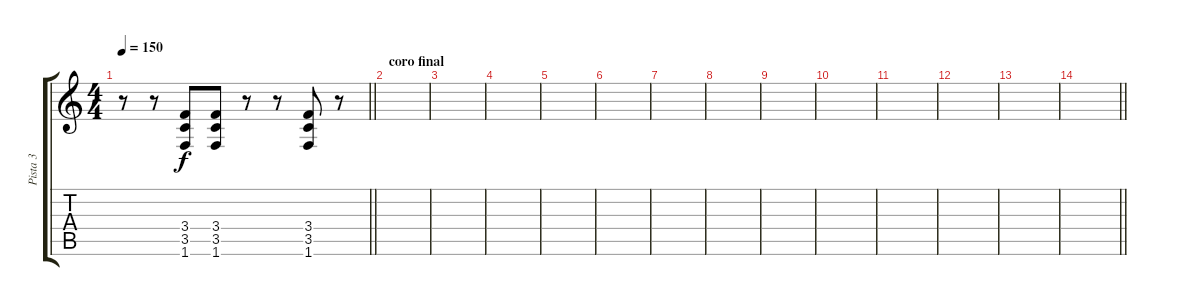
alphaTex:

\track ("Pista 3" "Pista 3") {instrument distortionguitar}
\staff {score tabs}
\tuning (E4 B3 G3 D3 A2 E2) {hide}
\ts (4 4)
\tempo 150
\clef g2
\barLineRight lightlight
\ks c
r.8{dy f} r.8 (3.4 3.5 1.6).8 (3.4 3.5 1.6).8 r.8 r.8 (3.4 3.5 1.6).8 r.8 |
\section ("" "coro final")
|
|
|
|
|
|
|
|
|
|
|
|
\barLineRight lightlight
